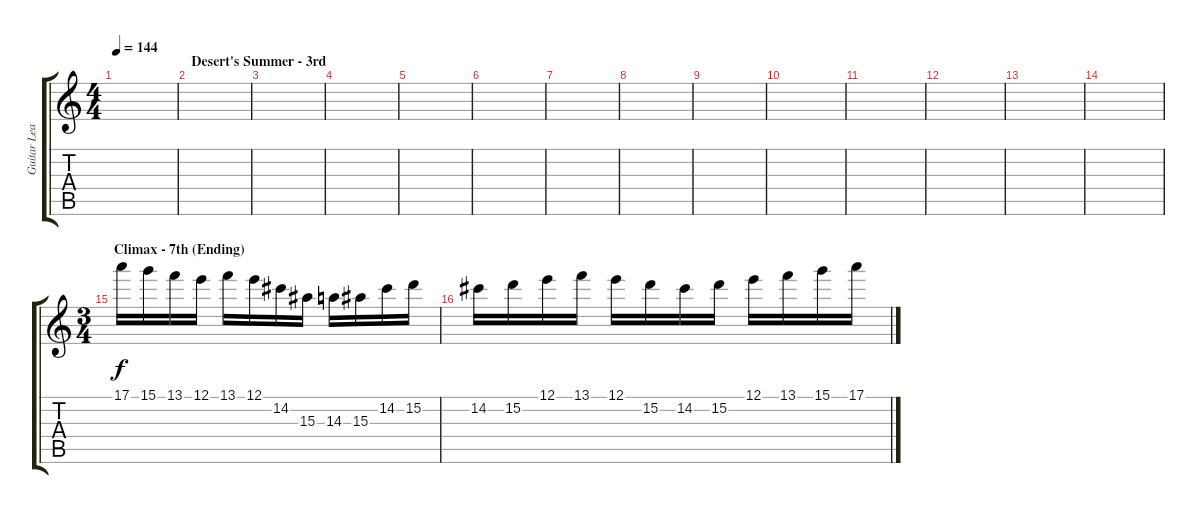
\track ("Guitar Lead" "Guitar Lea") {instrument distortionguitar}
\staff {score tabs}
\tuning (E4 B3 G3 D3 A2 E2) {hide}
\ts (4 4)
\tempo 144
\clef g2
\ks c
|
\section ("" "Desert's Summer - 3rd")
|
|
|
|
|
|
|
|
|
|
|
|
|
\ts (3 4)
\section ("" "Climax - 7th (Ending)")
17.1.16 15.1.16 13.1.16 12.1.16 13.1.16 12.1.16 14.2.16 15.3.16 14.3.16 15.3.16 14.2.16 15.2.16 |
14.2.16 15.2.16 12.1.16 13.1.16 12.1.16 15.2.16 14.2.16 15.2.16 12.1.16 13.1.16 15.1.16 17.1.16
